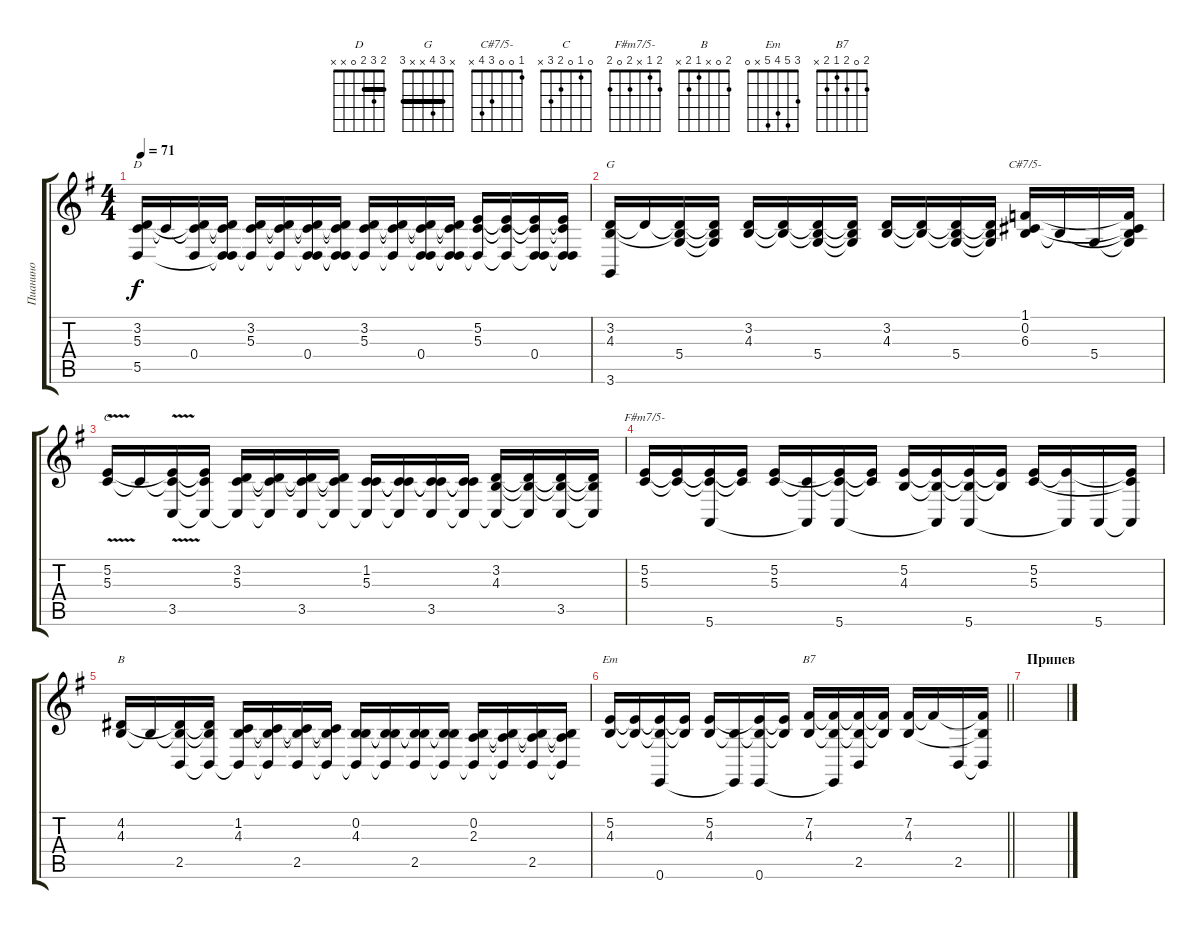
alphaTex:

\track ("Пианино" "Пианино") {instrument acousticgrandpiano}
\staff {score tabs}
\tuning (E4 B3 G3 D3 A2 E2) {hide}
\chord ("D" 2 3 2 0 x x) {barre 2}
\chord ("G" x 3 4 x x 3) {barre 3}
\chord ("C#7/5-" 1 0 0 3 4 x)
\chord ("C" 0 1 0 2 3 x)
\chord ("F#m7/5-" 2 1 x 2 0 2)
\chord ("B" 2 0 x 1 2 x)
\chord ("Em" 3 5 4 5 x 0)
\chord ("B7" 2 0 2 1 2 x)
\ts (4 4)
\tempo 71
\clef g2
\ks eminor
(3.2 5.3 5.5).16{ch "D" dy f} 5.3{t}.16 (3.2{t} 5.3{t} 0.4).16 (3.2{t} 5.3{t} 0.4{t} 5.5{t}).16 (3.2 5.3 5.5{t}).16 (3.2{t} 5.3{t} 5.5{t}).16 (3.2{t} 5.3{t} 0.4 5.5{t}).16 (3.2{t} 5.3{t} 0.4{t} 5.5{t}).16 (3.2 5.3 5.5{t}).16 (3.2{t} 5.3{t} 5.5{t}).16 (3.2{t} 5.3{t} 0.4 5.5{t}).16 (3.2{t} 5.3{t} 0.4{t} 5.5{t}).16 (5.2 5.3 5.5{t}).16 (5.2{t} 5.3{t} 5.5{t}).16 (5.2{t} 5.3{t} 0.4 5.5{t}).16 (5.2{t} 5.3{t} 0.4{t} 5.5{t}).16 |
(3.2 4.3 3.6).16{ch "G"} 3.2{t}.16 (3.2{t} 4.3{t} 5.4).16 (3.2{t} 4.3{t} 5.4{t}).16 (3.2 4.3).16 (3.2{t} 4.3{t}).16 (3.2{t} 4.3{t} 5.4).16 (3.2{t} 4.3{t} 5.4{t}).16 (3.2 4.3).16 (3.2{t} 4.3{t}).16 (3.2{t} 4.3{t} 5.4).16 (3.2{t} 4.3{t} 5.4{t}).16 (1.1 0.2 6.3).16{ch "C#7/5-"} 0.2{t}.16 5.4.16 (1.1{t} 0.2{t} 6.3{t} 5.4{t}).16 |
(5.2{v} 5.3).16{ch "C"} 5.3{t}.16 (5.2{t} 5.3{t} 3.5).16 (5.2{t} 5.3{t} 3.5{t}).16 (3.2 5.3 3.5{t}).16 (3.2{t} 5.3{t} 3.5{t}).16 (3.2{t} 5.3{t} 3.5).16 (3.2{t} 5.3{t} 3.5{t}).16 (1.2 5.3 3.5{t}).16 (1.2{t} 5.3{t} 3.5{t}).16 (1.2{t} 5.3{t} 3.5).16 (1.2{t} 5.3{t} 3.5{t}).16 (3.2 4.3 3.5{t}).16 (3.2{t} 4.3{t} 3.5{t}).16 (3.2{t} 4.3{t} 3.5).16 (3.2{t} 4.3{t} 3.5{t}).16 |
(5.2 5.3).16{ch "F#m7/5-"} (5.2{t} 5.3{t}).16 (5.2{t} 5.3{t} 5.6).16 (5.2{t} 5.3{t}).16 (5.2 5.3).16 (5.3{t} 5.6{t}).16 (5.2{t} 5.3{t} 5.6).16 (5.2{t} 5.3{t}).16 (5.2 4.3).16 (5.2{t} 4.3{t} 5.6{t}).16 (5.2{t} 4.3{t} 5.6).16 (5.2{t} 4.3{t}).16 (5.2 5.3).16 (5.2{t} 5.6{t}).16 5.6.16 (5.2{t} 5.3{t} 5.6{t}).16 |
(4.2 4.3).16{ch "B"} 4.3{t}.16 (4.2{t} 4.3{t} 2.5).16 (4.2{t} 4.3{t} 2.5{t}).16 (1.2 4.3 2.5{t}).16 (1.2{t} 4.3{t} 2.5{t}).16 (1.2{t} 4.3{t} 2.5).16 (1.2{t} 4.3{t} 2.5{t}).16 (0.2 4.3 2.5{t}).16 (0.2{t} 4.3{t} 2.5{t}).16 (0.2{t} 4.3{t} 2.5).16 (0.2{t} 4.3{t} 2.5{t}).16 (0.2 2.3 2.5{t}).16 (0.2{t} 2.3{t} 2.5{t}).16 (0.2{t} 2.3{t} 2.5).16 (0.2{t} 2.3{t} 2.5{t}).16 |
\barLineRight lightlight
(5.2 4.3).16{ch "Em"} (5.2{t} 4.3{t}).16 (5.2{t} 4.3{t} 0.6).16 (5.2{t} 4.3{t}).16 (5.2 4.3).16 (4.3{t} 0.6{t}).16 (5.2{t} 4.3{t} 0.6).16 (5.2{t} 4.3{t}).16 (7.2 4.3).16{ch "B7"} (7.2{t} 4.3{t} 0.6{t}).16 (7.2{t} 4.3{t} 2.5).16 (7.2{t} 4.3{t}).16 (7.2 4.3).16 7.2{t}.16 2.5.16 (7.2{t} 4.3{t} 2.5{t}).16 |
\section ("" "Припев")
